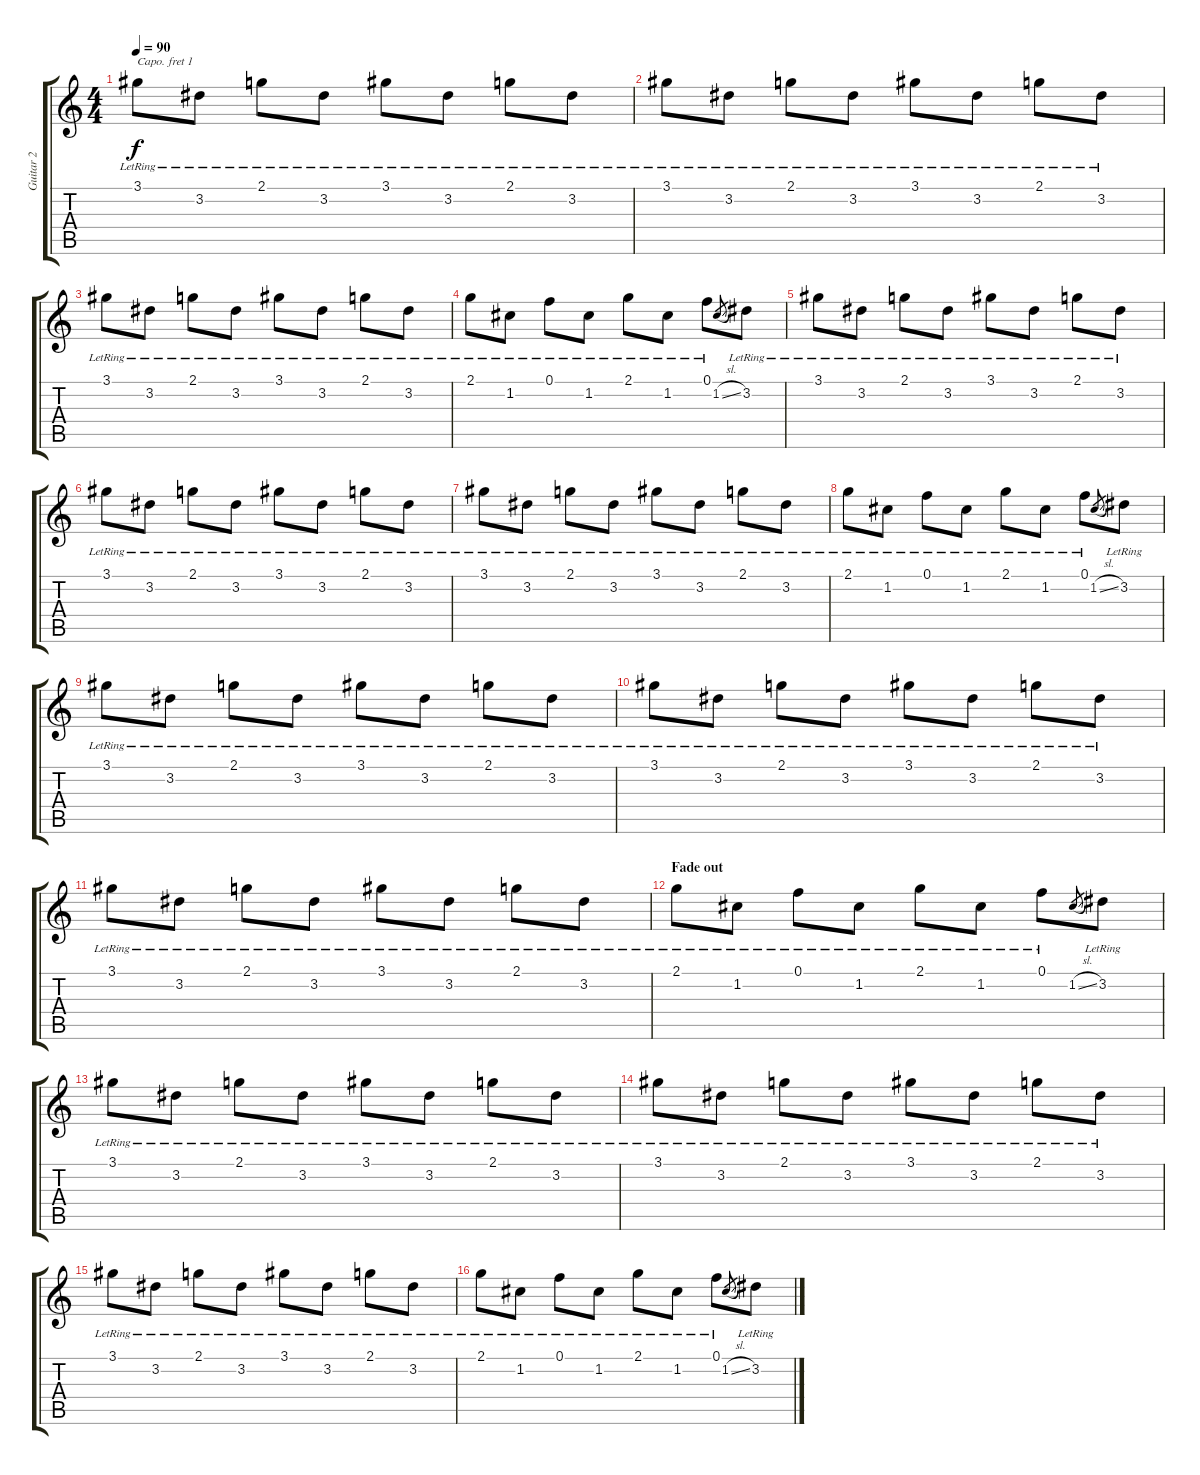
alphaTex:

\track ("Guitar 2" "Guitar 2") {instrument electricguitarclean}
\staff {score tabs}
\capo 1
\tuning (E4 B3 G3 D3 A2 E2) {hide}
\ts (4 4)
\tempo 90
\clef g2
\ks c
3.1{lr}.8{dy f} 3.2{lr}.8 2.1{lr}.8 3.2{lr}.8 3.1{lr}.8 3.2{lr}.8 2.1{lr}.8 3.2{lr}.8 |
3.1{lr}.8 3.2{lr}.8 2.1{lr}.8 3.2{lr}.8 3.1{lr}.8 3.2{lr}.8 2.1{lr}.8 3.2{lr}.8 |
3.1{lr}.8 3.2{lr}.8 2.1{lr}.8 3.2{lr}.8 3.1{lr}.8 3.2{lr}.8 2.1{lr}.8 3.2{lr}.8 |
2.1{lr}.8 1.2{lr}.8 0.1{lr}.8 1.2{lr}.8 2.1{lr}.8 1.2{lr}.8 0.1{lr}.8 1.2{sl}.8{gr} 3.2{lr}.8 |
3.1{lr}.8 3.2{lr}.8 2.1{lr}.8 3.2{lr}.8 3.1{lr}.8 3.2{lr}.8 2.1{lr}.8 3.2{lr}.8 |
3.1{lr}.8 3.2{lr}.8 2.1{lr}.8 3.2{lr}.8 3.1{lr}.8 3.2{lr}.8 2.1{lr}.8 3.2{lr}.8 |
3.1{lr}.8 3.2{lr}.8 2.1{lr}.8 3.2{lr}.8 3.1{lr}.8 3.2{lr}.8 2.1{lr}.8 3.2{lr}.8 |
2.1{lr}.8 1.2{lr}.8 0.1{lr}.8 1.2{lr}.8 2.1{lr}.8 1.2{lr}.8 0.1{lr}.8 1.2{sl}.8{gr} 3.2{lr}.8 |
3.1{lr}.8 3.2{lr}.8 2.1{lr}.8 3.2{lr}.8 3.1{lr}.8 3.2{lr}.8 2.1{lr}.8 3.2{lr}.8 |
3.1{lr}.8 3.2{lr}.8 2.1{lr}.8 3.2{lr}.8 3.1{lr}.8 3.2{lr}.8 2.1{lr}.8 3.2{lr}.8 |
3.1{lr}.8 3.2{lr}.8 2.1{lr}.8 3.2{lr}.8 3.1{lr}.8 3.2{lr}.8 2.1{lr}.8 3.2{lr}.8 |
\section ("" "Fade out")
2.1{lr}.8 1.2{lr}.8 0.1{lr}.8 1.2{lr}.8 2.1{lr}.8 1.2{lr}.8 0.1{lr}.8 1.2{sl}.8{gr} 3.2{lr}.8 |
3.1{lr}.8 3.2{lr}.8 2.1{lr}.8 3.2{lr}.8 3.1{lr}.8 3.2{lr}.8 2.1{lr}.8 3.2{lr}.8 |
3.1{lr}.8 3.2{lr}.8 2.1{lr}.8 3.2{lr}.8 3.1{lr}.8 3.2{lr}.8 2.1{lr}.8 3.2{lr}.8 |
3.1{lr}.8 3.2{lr}.8 2.1{lr}.8 3.2{lr}.8 3.1{lr}.8 3.2{lr}.8 2.1{lr}.8 3.2{lr}.8 |
2.1{lr}.8 1.2{lr}.8 0.1{lr}.8 1.2{lr}.8 2.1{lr}.8 1.2{lr}.8 0.1{lr}.8 1.2{sl}.8{gr} 3.2{lr}.8
